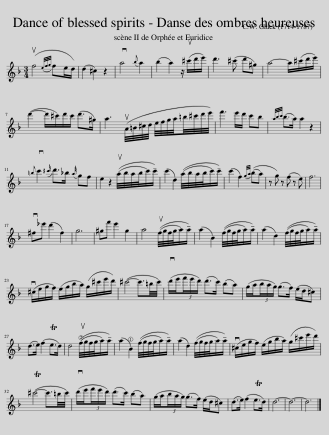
X:1
L:1/8
M:3/4
I:linebreak $
K:F
V:1 treble
V:1
 (uf4{efg} fe/d/) | (d2 ^c2) z2 | va4{b} a2 | (b2 a2) z/ (u^c'/d'/e'/) | d'3 (^c' d'^g) | %5
 a4- a/(^c'/d'/e'/) |$ (d'2- d'/^c'/)d'/c'/ (d'>^g) | a3 (uA/4=B/4^c/4d/4 e/4f/4g/4a/4=b/4^c'/4d'/4e'/4) | f'3 e'/d'/ c'b |{abc'} (b>a) a2 z2 |$ %10
{=b} vc'2{!tenuto!^c'} d'>_b{a} gf | e2 z2 ((ua/4b/4a/4b/4c'/)!tenuto!c'/) | (c'2 d2) ((a/4b/4a/4b/4c'/)!tenuto!c'/) | (c'2 f2){ga} ((ba) | z g) z (f z e) | %15
 f6 |$ v^f_e' (d'2 f2) | g6 | ^gf' e'2 g2 | a4 ((uf/4g/4f/4g/4a/)!tenuto!a/) | %20
 (a2 B2) ((f/4g/4f/4g/4a/)!tenuto!a/) | (a2 d2) ((f/4g/4f/4g/4a/)!tenuto!a/) |$ (v^c/e/g/f/) (e/g/b/a/) (g/^c'/e'/d'/) | (^c'4- c'3/2=b/4c'/4) | (vd'/e'/(3f'/e'/d'/) (d'>c') (ba) | %25
 (g/a/(3b/a/g/) (g>f) (e/d/^c) |$ (d>e) (f2 Te>d) | d4 ((uf/4g/4f/4g/4a/)!tenuto!a/) | (a2 B2) ((f/4g/4f/4g/4a/)!tenuto!a/) | (a2 d2) ((f/4g/4f/4g/4a/)!tenuto!a/) | %30
 (v^c/e/g/f/) (e/g/b/a/) (g/^c'/e'/d'/) |$ (T^c'4- c'3/2=b/4c'/4) | (vd'/e'/(3f'/e'/d'/) (d'>c') (ba) | (g/a/(3b/a/g/) (g>f) (e/d/^c) | (d>e) (f2 Te>d) | %35
 d6- | d6- | d6 |] %38
